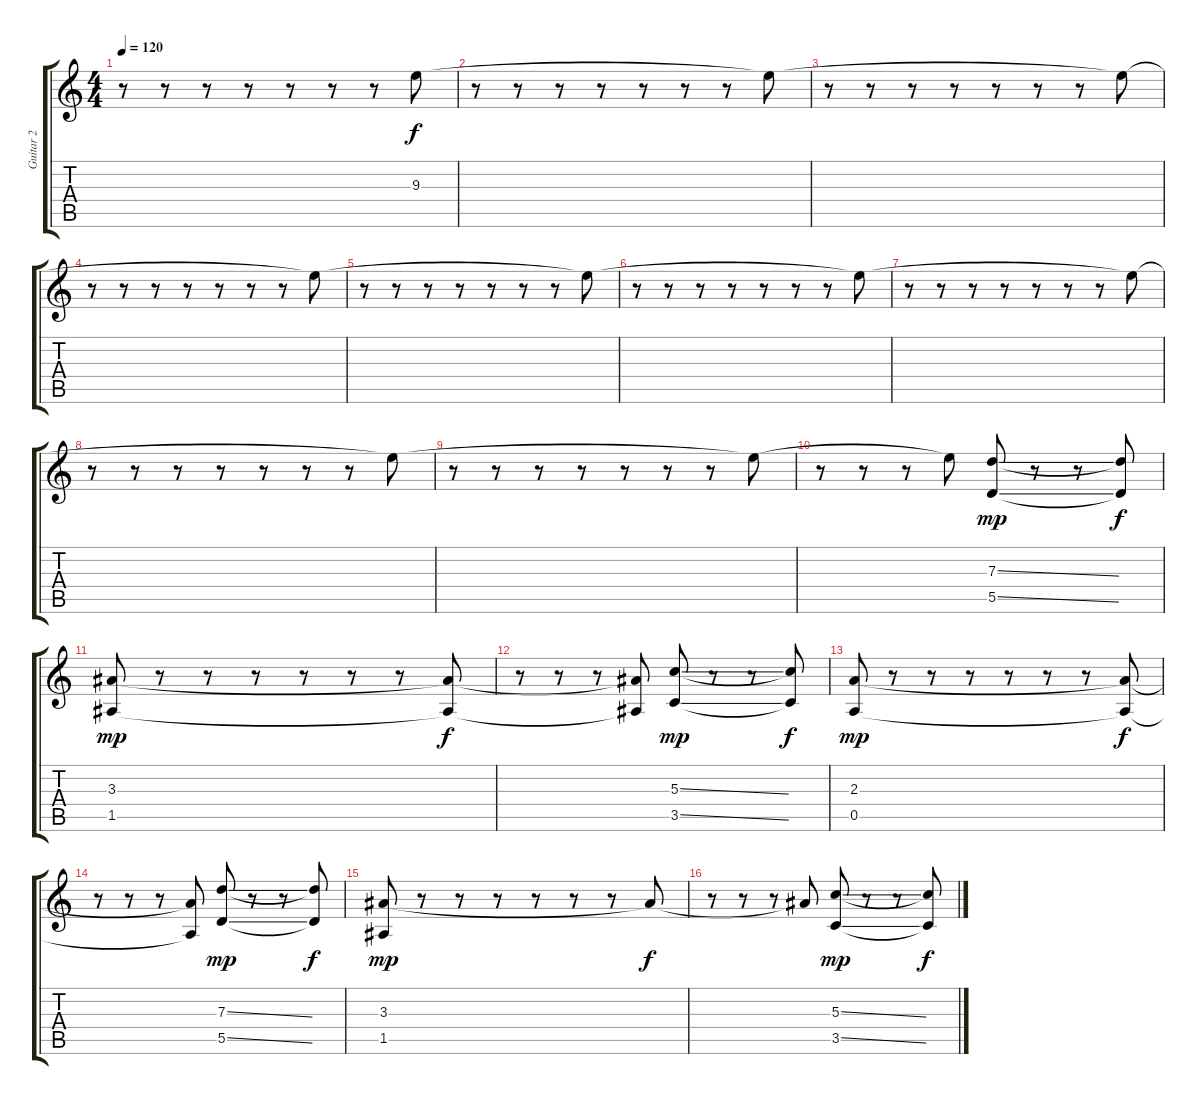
\track ("Guitar 2" "Guitar 2") {instrument distortionguitar}
\staff {score tabs}
\tuning (E4 B3 G3 D3 A2 D2) {hide}
\ts (4 4)
\tempo 120
\clef g2
\ks c
r.8{dy f} r.8 r.8 r.8 r.8 r.8 r.8 9.3{t}.8 |
r.8 r.8 r.8 r.8 r.8 r.8 r.8 9.3{t}.8 |
r.8 r.8 r.8 r.8 r.8 r.8 r.8 9.3{t}.8 |
r.8 r.8 r.8 r.8 r.8 r.8 r.8 9.3{t}.8 |
r.8 r.8 r.8 r.8 r.8 r.8 r.8 9.3{t}.8 |
r.8 r.8 r.8 r.8 r.8 r.8 r.8 9.3{t}.8 |
r.8 r.8 r.8 r.8 r.8 r.8 r.8 9.3{t}.8 |
r.8 r.8 r.8 r.8 r.8 r.8 r.8 9.3{t}.8 |
r.8 r.8 r.8 r.8 r.8 r.8 r.8 9.3{t}.8 |
r.8 r.8 r.8 9.3{t}.8 (7.3{ss} 5.5{ss}).8{dy mp} r.8 r.8 (7.3{t} 5.5{t}).8{dy f} |
(3.3 1.5).8{dy mp} r.8 r.8 r.8 r.8 r.8 r.8 (3.3{t} 1.5{t}).8{dy f} |
r.8 r.8 r.8 (3.3{t} 1.5{t}).8 (5.3{ss} 3.5{ss}).8{dy mp} r.8 r.8 (5.3{t} 3.5{t}).8{dy f} |
(2.3 0.5).8{dy mp} r.8 r.8 r.8 r.8 r.8 r.8 (2.3{t} 0.5{t}).8{dy f} |
r.8 r.8 r.8 (2.3{t} 0.5{t}).8 (7.3{ss} 5.5{ss}).8{dy mp} r.8 r.8 (7.3{t} 5.5{t}).8{dy f} |
(3.3 1.5).8{dy mp} r.8 r.8 r.8 r.8 r.8 r.8 3.3{t}.8{dy f} |
r.8 r.8 r.8 3.3{t}.8 (5.3{ss} 3.5{ss}).8{dy mp} r.8 r.8 (5.3{t} 3.5{t}).8{dy f}
